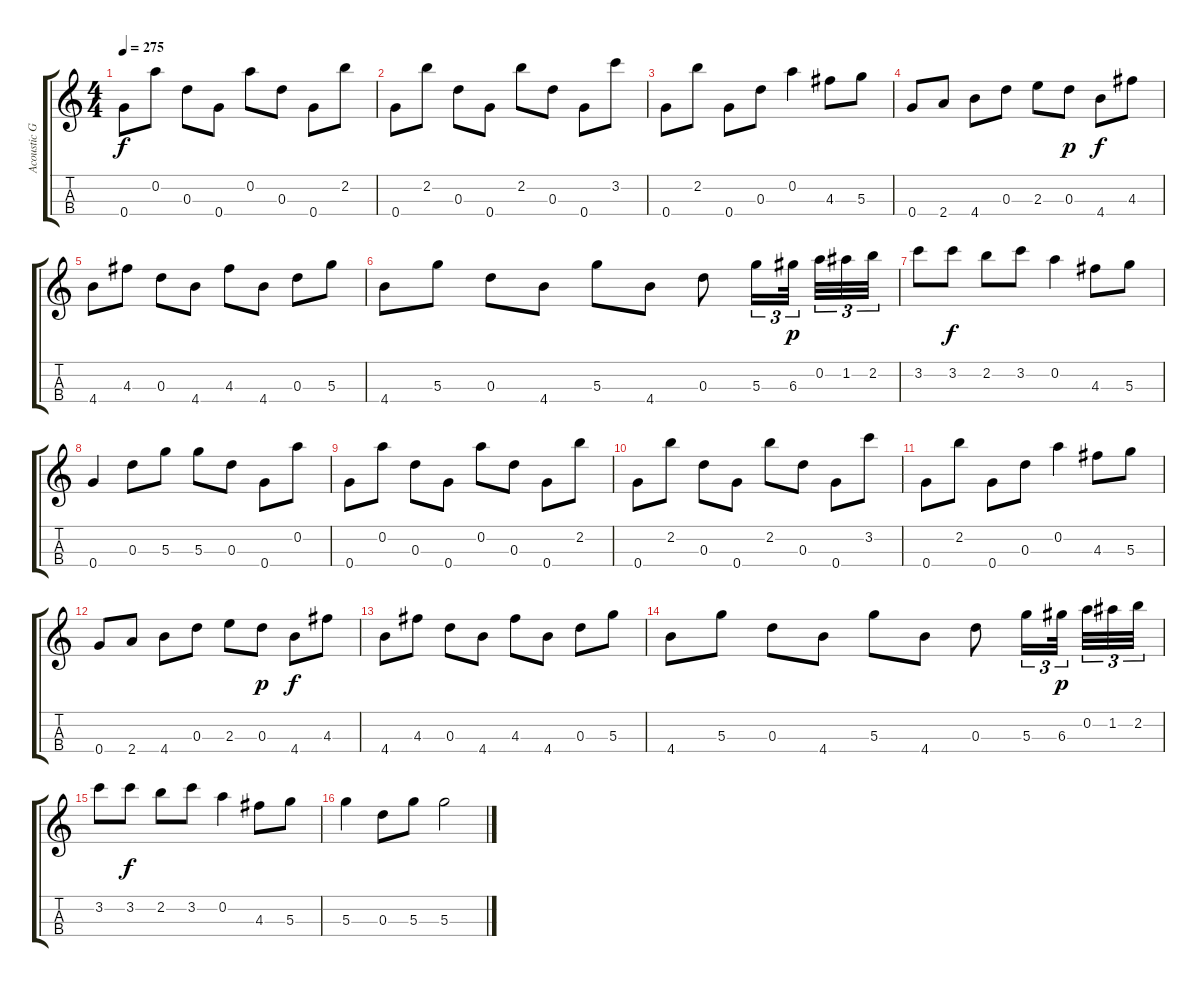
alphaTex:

\track ("Acoustic Guitar " "Acoustic G") {instrument acousticguitarnylon}
\staff {score tabs}
\tuning (E5 A4 D4 G3) {hide}
\ts (4 4)
\tempo 275
\clef g2
\ks c
0.4.8{dy f} 0.2.8 0.3.8 0.4.8 0.2.8 0.3.8 0.4.8 2.2.8 |
0.4.8 2.2.8 0.3.8 0.4.8 2.2.8 0.3.8 0.4.8 3.2.8 |
0.4.8 2.2.8 0.4.8 0.3.8 0.2.4 4.3.8 5.3.8 |
0.4.8 2.4.8 4.4.8 0.3.8 2.3.8 0.3.8{dy p} 4.4.8{dy f} 4.3.8 |
4.4.8 4.3.8 0.3.8 4.4.8 4.3.8 4.4.8 0.3.8 5.3.8 |
4.4.8 5.3.8 0.3.8 4.4.8 5.3.8 4.4.8 0.3.8 5.3.16{tu (3 2)} 6.3.32{tu (3 2) dy p} 0.2.32{tu (3 2)} 1.2.32{tu (3 2)} 2.2.32{tu (3 2)} |
3.2.8 3.2.8{dy f} 2.2.8 3.2.8 0.2.4 4.3.8 5.3.8 |
0.4.4 0.3.8 5.3.8 5.3.8 0.3.8 0.4.8 0.2.8 |
0.4.8 0.2.8 0.3.8 0.4.8 0.2.8 0.3.8 0.4.8 2.2.8 |
0.4.8 2.2.8 0.3.8 0.4.8 2.2.8 0.3.8 0.4.8 3.2.8 |
0.4.8 2.2.8 0.4.8 0.3.8 0.2.4 4.3.8 5.3.8 |
0.4.8 2.4.8 4.4.8 0.3.8 2.3.8 0.3.8{dy p} 4.4.8{dy f} 4.3.8 |
4.4.8 4.3.8 0.3.8 4.4.8 4.3.8 4.4.8 0.3.8 5.3.8 |
4.4.8 5.3.8 0.3.8 4.4.8 5.3.8 4.4.8 0.3.8 5.3.16{tu (3 2)} 6.3.32{tu (3 2) dy p} 0.2.32{tu (3 2)} 1.2.32{tu (3 2)} 2.2.32{tu (3 2)} |
3.2.8 3.2.8{dy f} 2.2.8 3.2.8 0.2.4 4.3.8 5.3.8 |
5.3.4 0.3.8 5.3.8 5.3.2
